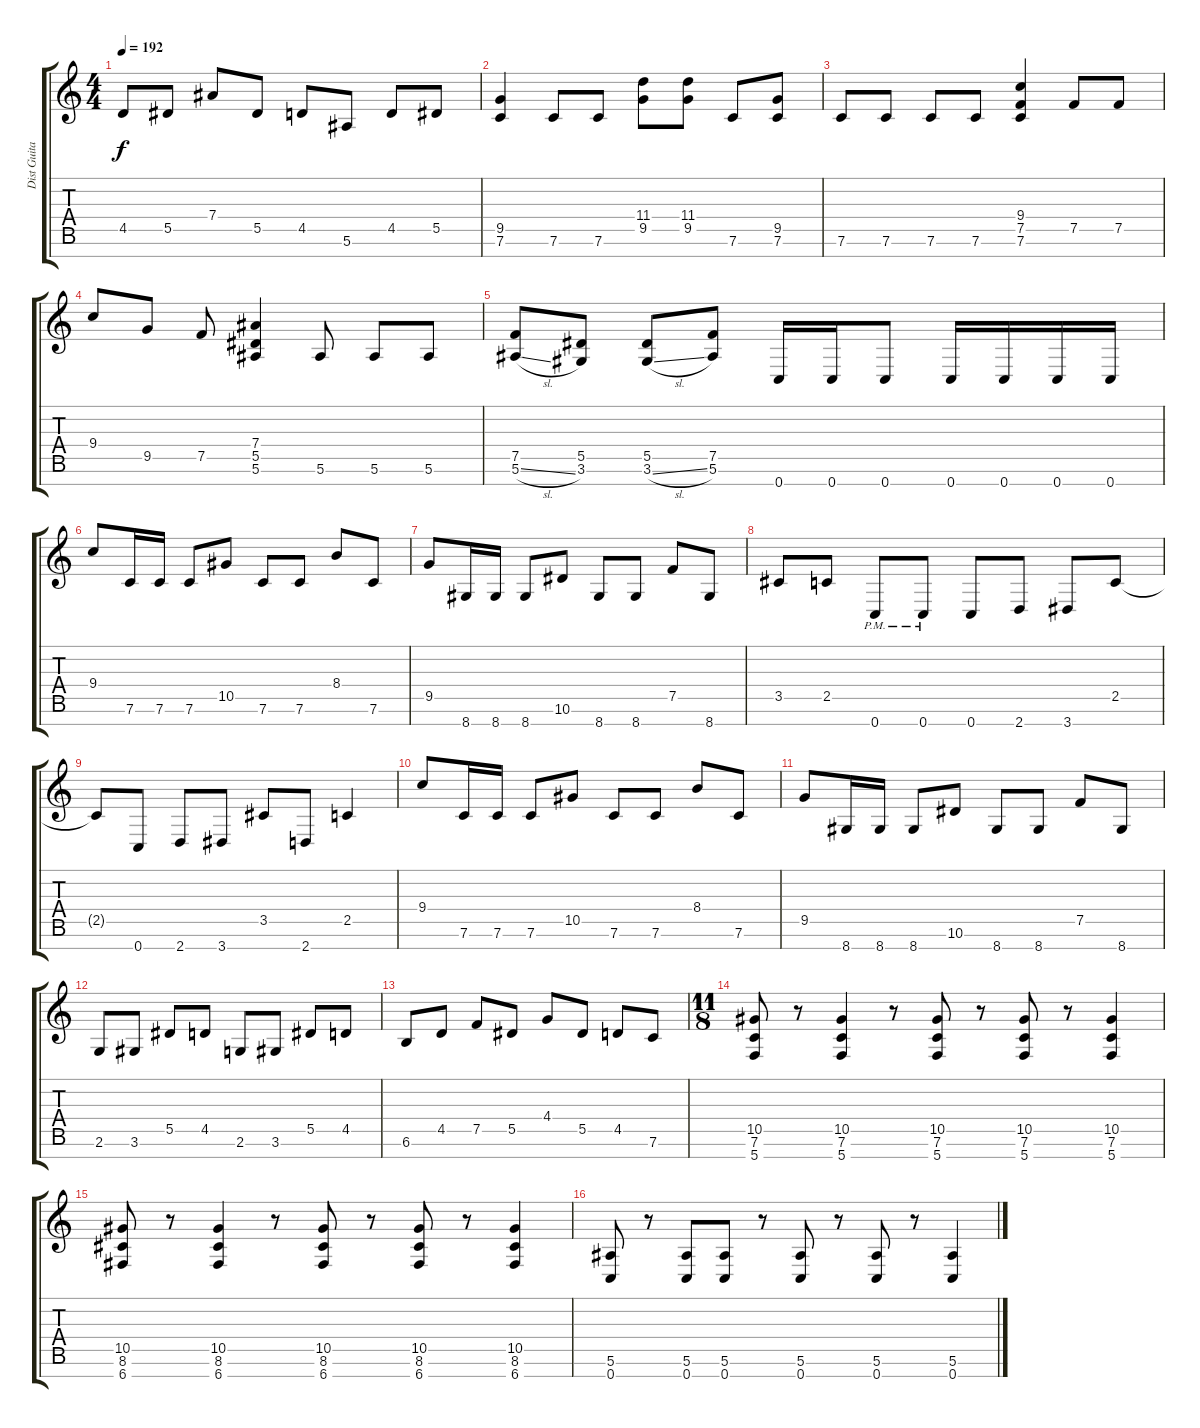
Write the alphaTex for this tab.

\track ("Dist Guitar 1" "Dist Guita") {instrument distortionguitar}
\staff {score tabs}
\tuning (F4 C4 G3 Eb3 Bb2 F2 C2) {hide}
\ts (4 4)
\tempo 192
\clef g2
\ks c
4.5.8{dy f} 5.5.8 7.4.8 5.5.8 4.5.8 5.6.8 4.5.8 5.5.8 |
(9.5 7.6).4 7.6.8 7.6.8 (11.4 9.5).8 (11.4 9.5).8 7.6.8 (9.5 7.6).8 |
7.6.8 7.6.8 7.6.8 7.6.8 (9.4 7.5 7.6).4 7.5.8 7.5.8 |
9.4.8 9.5.8 7.5.8 (7.4 5.5 5.6).4 5.6.8 5.6.8 5.6.8 |
(7.5 5.6{sl}).8 (5.5 3.6).8 (5.5 3.6{sl}).8 (7.5 5.6).8 0.7.16 0.7.16 0.7.8 0.7.16 0.7.16 0.7.16 0.7.16 |
9.4.8 7.6.16 7.6.16 7.6.8 10.5.8 7.6.8 7.6.8 8.4.8 7.6.8 |
9.5.8 8.7.16 8.7.16 8.7.8 10.6.8 8.7.8 8.7.8 7.5.8 8.7.8 |
3.5.8 2.5.8 0.7{pm}.8 0.7{pm}.8 0.7.8 2.7.8 3.7.8 2.5.8 |
2.5{t}.8 0.7.8 2.7.8 3.7.8 3.5.8 2.7.8 2.5.4 |
9.4.8 7.6.16 7.6.16 7.6.8 10.5.8 7.6.8 7.6.8 8.4.8 7.6.8 |
9.5.8 8.7.16 8.7.16 8.7.8 10.6.8 8.7.8 8.7.8 7.5.8 8.7.8 |
2.6.8 3.6.8 5.5.8 4.5.8 2.6.8 3.6.8 5.5.8 4.5.8 |
6.6.8 4.5.8 7.5.8 5.5.8 4.4.8 5.5.8 4.5.8 7.6.8 |
\ts (11 8)
(10.5 7.6 5.7).8 r.8 (10.5 7.6 5.7).4 r.8 (10.5 7.6 5.7).8 r.8 (10.5 7.6 5.7).8 r.8 (10.5 7.6 5.7).4 |
(10.5 8.6 6.7).8 r.8 (10.5 8.6 6.7).4 r.8 (10.5 8.6 6.7).8 r.8 (10.5 8.6 6.7).8 r.8 (10.5 8.6 6.7).4 |
(5.6 0.7).8 r.8 (5.6 0.7).8 (5.6 0.7).8 r.8 (5.6 0.7).8 r.8 (5.6 0.7).8 r.8 (5.6 0.7).4
